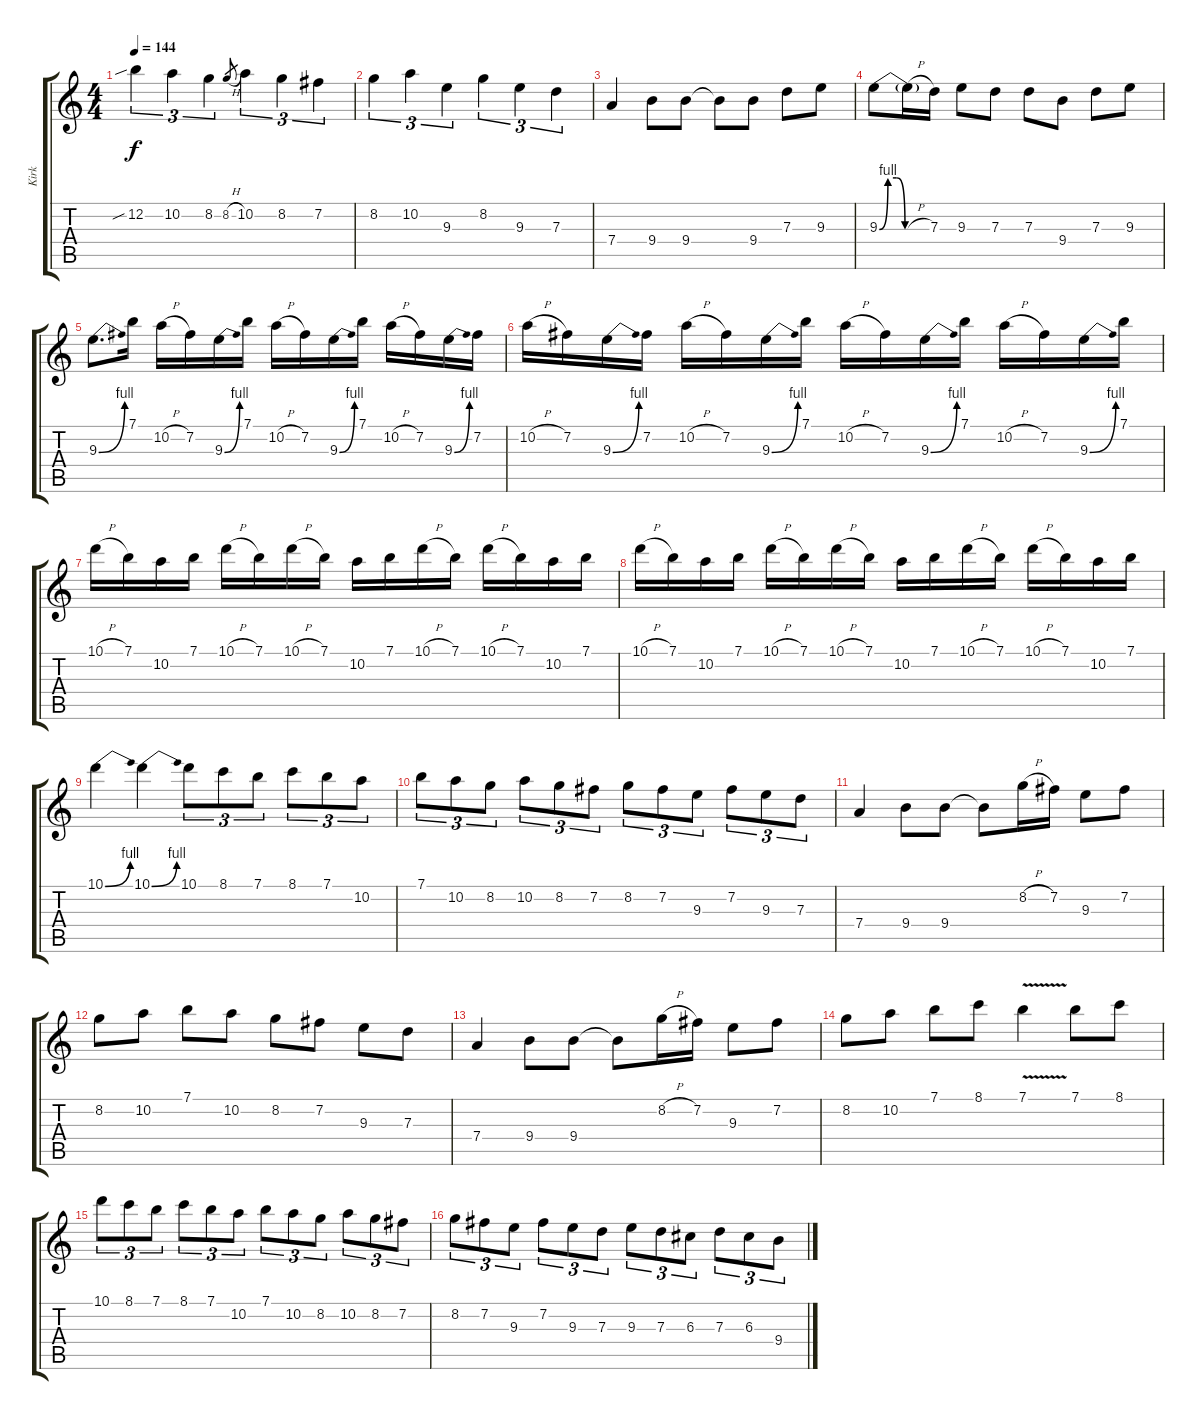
\track ("Kirk" "Kirk") {instrument distortionguitar}
\staff {score tabs}
\tuning (E4 B3 G3 D3 A2 E2) {hide}
\ts (4 4)
\tempo 144
\clef g2
\ks c
12.2{sib}.4{tu (3 2) dy f} 10.2.4{tu (3 2)} 8.2.4{tu (3 2)} 8.2{h}.8{gr} 10.2.4{tu (3 2)} 8.2.4{tu (3 2)} 7.2.4{tu (3 2)} |
8.2.4{tu (3 2)} 10.2.4{tu (3 2)} 9.3.4{tu (3 2)} 8.2.4{tu (3 2)} 9.3.4{tu (3 2)} 7.3.4{tu (3 2)} |
7.4.4 9.4.8 9.4.8 9.4{t}.8 9.4.8 7.3.8 9.3.8 |
9.3{be (custom 0 0 10 4 20 4 30 0 60 0)}.8 9.3{h t}.16 7.3.16 9.3.8 7.3.8 7.3.8 9.4.8 7.3.8 9.3.8 |
9.3{be (bend 0 0 60 4)}.8{d} 7.1.16 10.2{h}.16 7.2.16 9.3{be (bend 0 0 60 4)}.16 7.1.16 10.2{h}.16 7.2.16 9.3{be (bend 0 0 60 4)}.16 7.1.16 10.2{h}.16 7.2.16 9.3{be (bend 0 0 60 4)}.16 7.2.16 |
10.2{h}.16 7.2.16 9.3{be (bend 0 0 60 4)}.16 7.2.16 10.2{h}.16 7.2.16 9.3{be (bend 0 0 60 4)}.16 7.1.16 10.2{h}.16 7.2.16 9.3{be (bend 0 0 60 4)}.16 7.1.16 10.2{h}.16 7.2.16 9.3{be (bend 0 0 60 4)}.16 7.1.16 |
10.1{h}.16 7.1.16 10.2.16 7.1.16 10.1{h}.16 7.1.16 10.1{h}.16 7.1.16 10.2.16 7.1.16 10.1{h}.16 7.1.16 10.1{h}.16 7.1.16 10.2.16 7.1.16 |
10.1{h}.16 7.1.16 10.2.16 7.1.16 10.1{h}.16 7.1.16 10.1{h}.16 7.1.16 10.2.16 7.1.16 10.1{h}.16 7.1.16 10.1{h}.16 7.1.16 10.2.16 7.1.16 |
10.1{be (bend 0 0 60 4)}.4 10.1{be (bend 0 0 60 4)}.4 10.1.8{tu (3 2)} 8.1.8{tu (3 2)} 7.1.8{tu (3 2)} 8.1.8{tu (3 2)} 7.1.8{tu (3 2)} 10.2.8{tu (3 2)} |
7.1.8{tu (3 2)} 10.2.8{tu (3 2)} 8.2.8{tu (3 2)} 10.2.8{tu (3 2)} 8.2.8{tu (3 2)} 7.2.8{tu (3 2)} 8.2.8{tu (3 2)} 7.2.8{tu (3 2)} 9.3.8{tu (3 2)} 7.2.8{tu (3 2)} 9.3.8{tu (3 2)} 7.3.8{tu (3 2)} |
7.4.4 9.4.8 9.4.8 9.4{t}.8 8.2{h}.16 7.2.16 9.3.8 7.2.8 |
8.2.8 10.2.8 7.1.8 10.2.8 8.2.8 7.2.8 9.3.8 7.3.8 |
7.4.4 9.4.8 9.4.8 9.4{t}.8 8.2{h}.16 7.2.16 9.3.8 7.2.8 |
8.2.8 10.2.8 7.1.8 8.1.8 7.1{v}.4 7.1.8 8.1.8 |
10.1.8{tu (3 2)} 8.1.8{tu (3 2)} 7.1.8{tu (3 2)} 8.1.8{tu (3 2)} 7.1.8{tu (3 2)} 10.2.8{tu (3 2)} 7.1.8{tu (3 2)} 10.2.8{tu (3 2)} 8.2.8{tu (3 2)} 10.2.8{tu (3 2)} 8.2.8{tu (3 2)} 7.2.8{tu (3 2)} |
8.2.8{tu (3 2)} 7.2.8{tu (3 2)} 9.3.8{tu (3 2)} 7.2.8{tu (3 2)} 9.3.8{tu (3 2)} 7.3.8{tu (3 2)} 9.3.8{tu (3 2)} 7.3.8{tu (3 2)} 6.3.8{tu (3 2)} 7.3.8{tu (3 2)} 6.3.8{tu (3 2)} 9.4.8{tu (3 2)}
